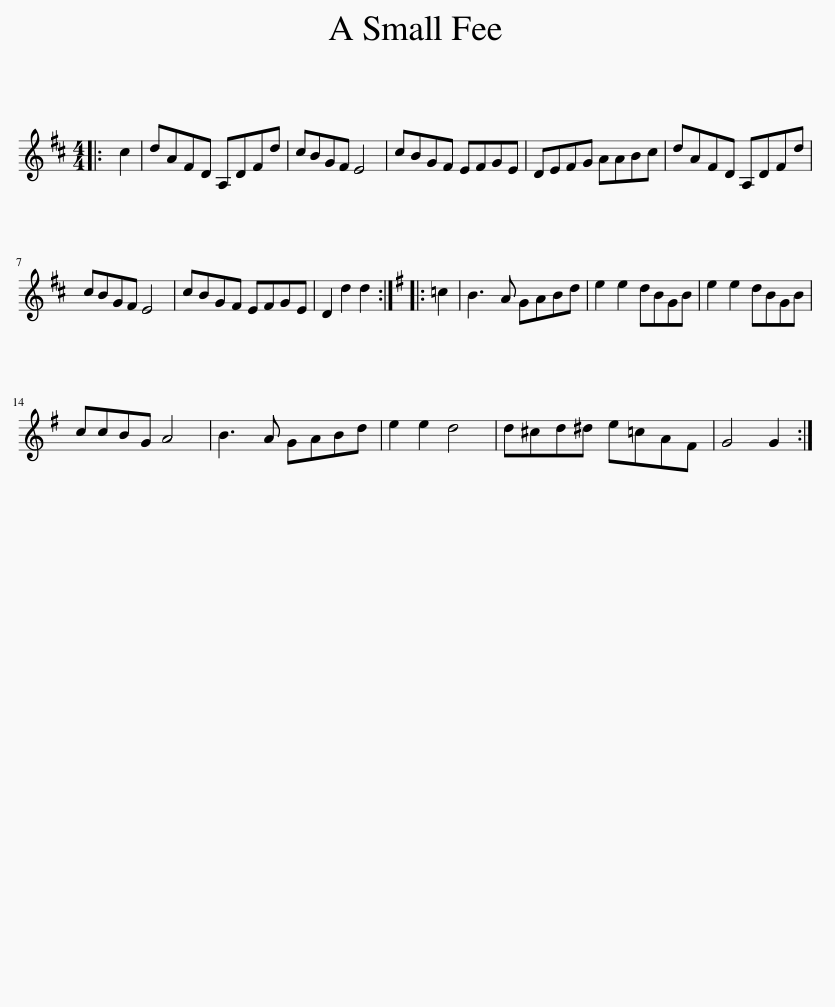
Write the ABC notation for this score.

X:1
L:1/8
M:4/4
I:linebreak $
K:D
V:1 treble
V:1
|: c2 | dAFD A,DFd | cBGF E4 | cBGF EFGE | DEFG AABc | %5
 dAFD A,DFd |$ cBGF E4 | cBGF EFGE | D2 d2 d2 ::[K:G] =c2 | %10
 B3 A GABd | e2 e2 dBGB | e2 e2 dBGB |$ ccBG A4 | B3 A GABd | %15
 e2 e2 d4 | d^cd^d e=cAF | G4 G2 :| %18
